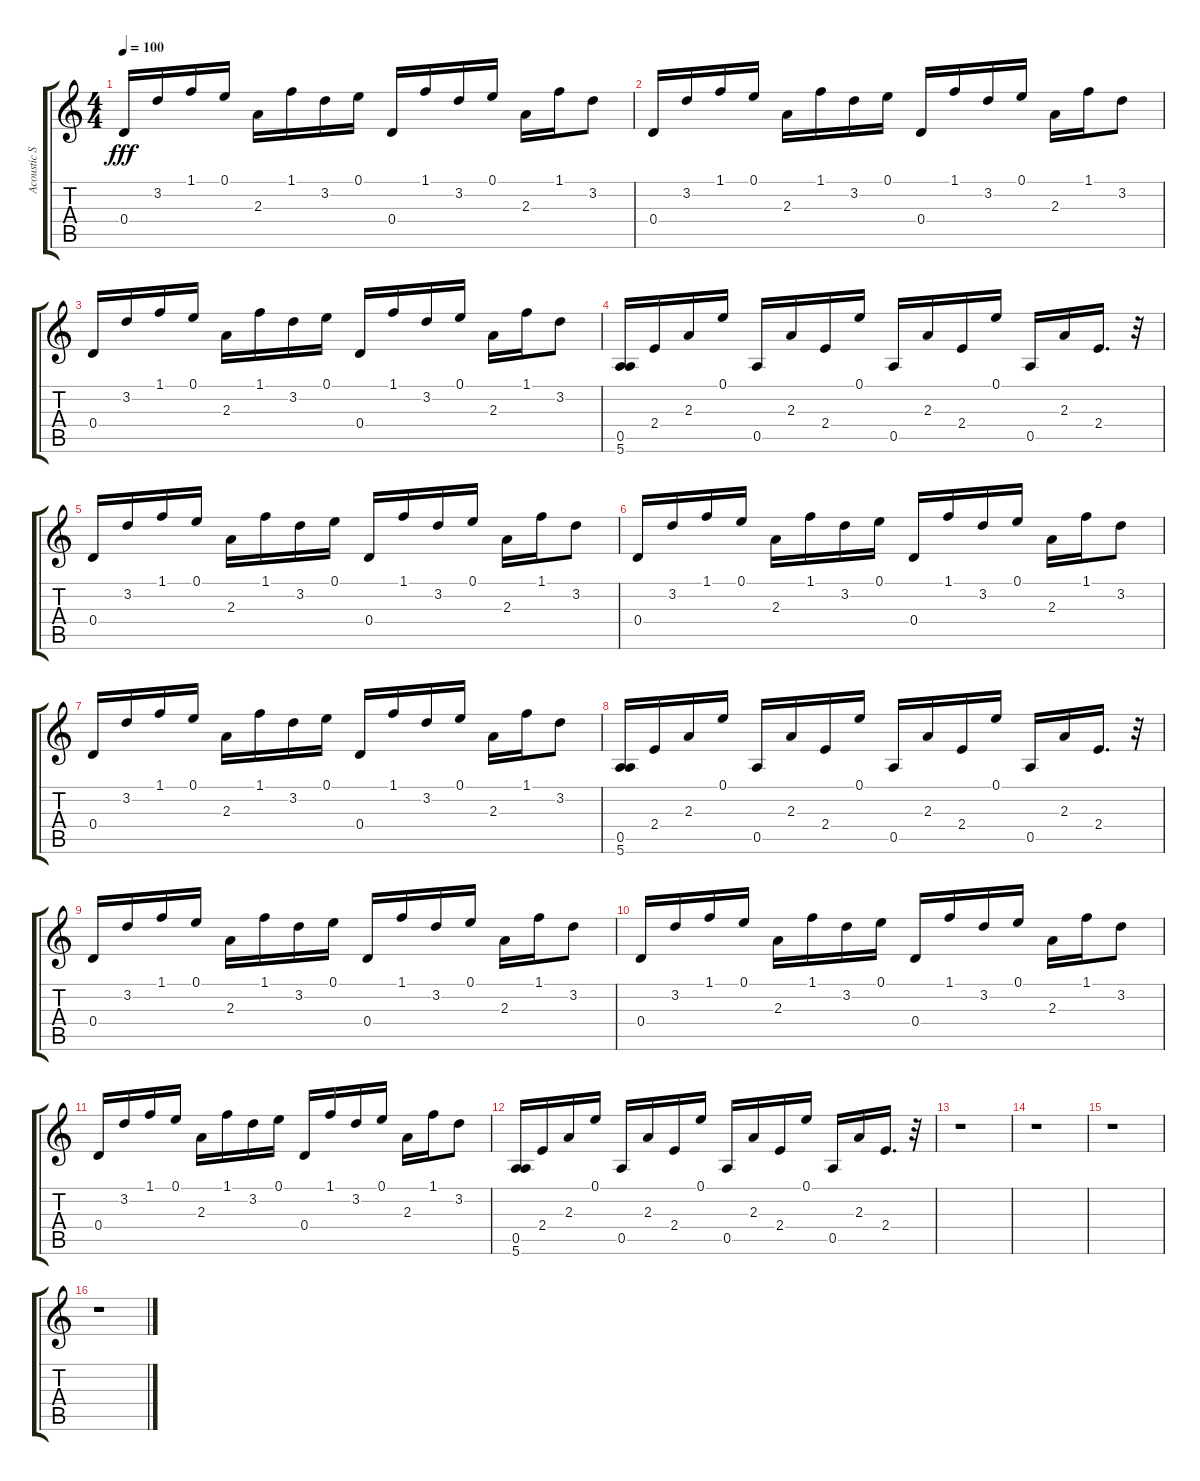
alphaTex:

\track ("Acoustic Steel (centre)" "Acoustic S") {instrument acousticguitarsteel}
\staff {score tabs}
\tuning (E4 B3 G3 D3 A2 E2) {hide}
\ts (4 4)
\tempo 100
\clef g2
\ks c
0.4.16{dy fff} 3.2.16 1.1.16 0.1.16 2.3.16 1.1.16 3.2.16 0.1.16 0.4.16 1.1.16 3.2.16 0.1.16 2.3.16 1.1.16 3.2.8 |
0.4.16 3.2.16 1.1.16 0.1.16 2.3.16 1.1.16 3.2.16 0.1.16 0.4.16 1.1.16 3.2.16 0.1.16 2.3.16 1.1.16 3.2.8 |
0.4.16 3.2.16 1.1.16 0.1.16 2.3.16 1.1.16 3.2.16 0.1.16 0.4.16 1.1.16 3.2.16 0.1.16 2.3.16 1.1.16 3.2.8 |
(0.5 5.6).16 2.4.16 2.3.16 0.1.16 0.5.16 2.3.16 2.4.16 0.1.16 0.5.16 2.3.16 2.4.16 0.1.16 0.5.16 2.3.16 2.4.16{d} r.32 |
0.4.16 3.2.16 1.1.16 0.1.16 2.3.16 1.1.16 3.2.16 0.1.16 0.4.16 1.1.16 3.2.16 0.1.16 2.3.16 1.1.16 3.2.8 |
0.4.16 3.2.16 1.1.16 0.1.16 2.3.16 1.1.16 3.2.16 0.1.16 0.4.16 1.1.16 3.2.16 0.1.16 2.3.16 1.1.16 3.2.8 |
0.4.16 3.2.16 1.1.16 0.1.16 2.3.16 1.1.16 3.2.16 0.1.16 0.4.16 1.1.16 3.2.16 0.1.16 2.3.16 1.1.16 3.2.8 |
(0.5 5.6).16 2.4.16 2.3.16 0.1.16 0.5.16 2.3.16 2.4.16 0.1.16 0.5.16 2.3.16 2.4.16 0.1.16 0.5.16 2.3.16 2.4.16{d} r.32 |
0.4.16 3.2.16 1.1.16 0.1.16 2.3.16 1.1.16 3.2.16 0.1.16 0.4.16 1.1.16 3.2.16 0.1.16 2.3.16 1.1.16 3.2.8 |
0.4.16 3.2.16 1.1.16 0.1.16 2.3.16 1.1.16 3.2.16 0.1.16 0.4.16 1.1.16 3.2.16 0.1.16 2.3.16 1.1.16 3.2.8 |
0.4.16 3.2.16 1.1.16 0.1.16 2.3.16 1.1.16 3.2.16 0.1.16 0.4.16 1.1.16 3.2.16 0.1.16 2.3.16 1.1.16 3.2.8 |
(0.5 5.6).16 2.4.16 2.3.16 0.1.16 0.5.16 2.3.16 2.4.16 0.1.16 0.5.16 2.3.16 2.4.16 0.1.16 0.5.16 2.3.16 2.4.16{d} r.32 |
r.1 |
r.1 |
r.1 |
r.1
